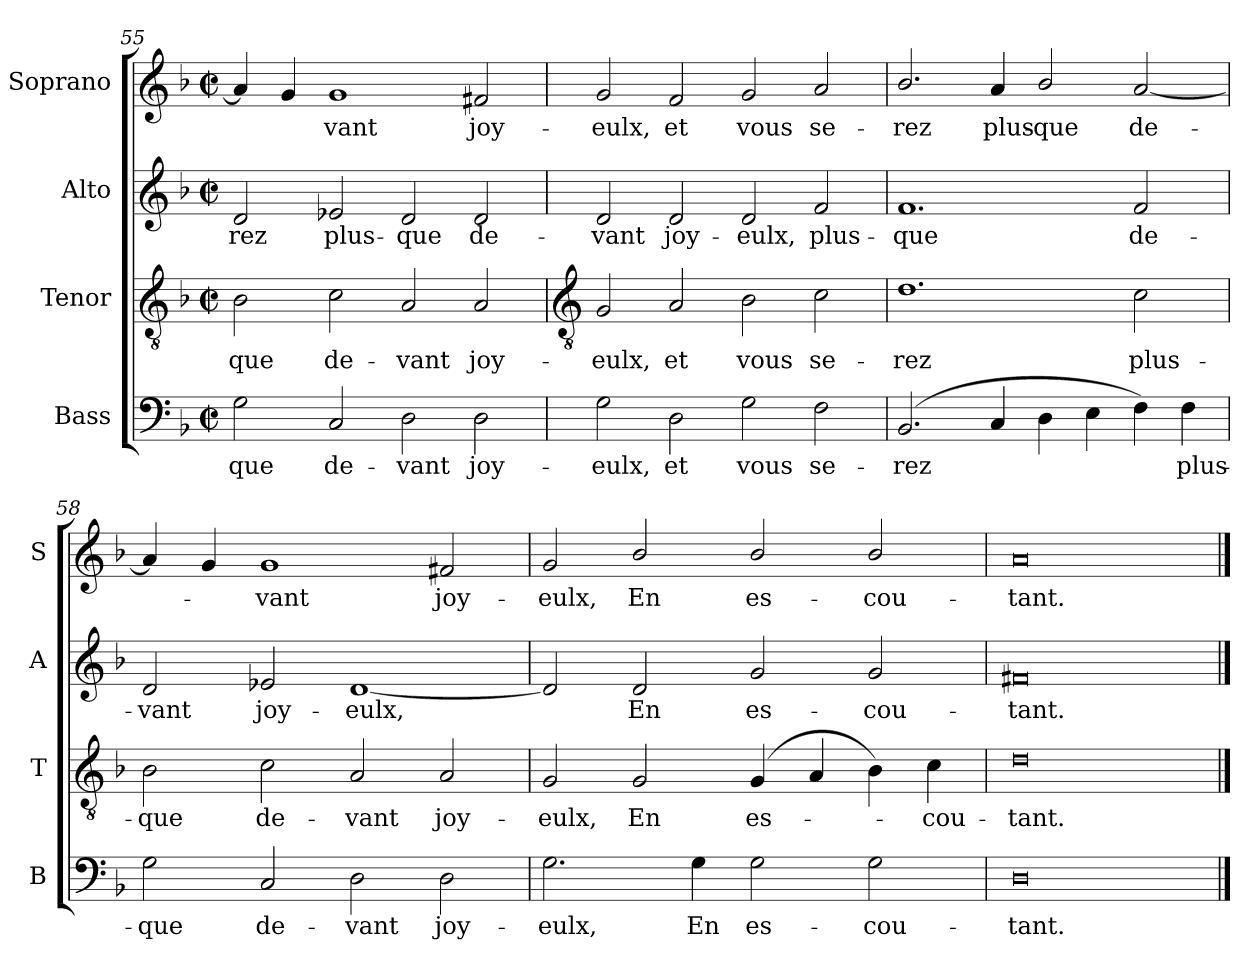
**kern	**text	**kern	**text	**kern	**text	**kern	**text
*part4	*part4	*part3	*part3	*part2	*part2	*part1	*part1
*staff4	*staff4	*staff3	*staff3	*staff2	*staff2	*staff1	*staff1
*I"Bass	*	*I"Tenor	*	*I"Alto	*	*I"Soprano	*
*I'B	*	*I'T	*	*I'A	*	*I'S	*
*clefF4	*	*clefGv2	*	*clefG2	*	*clefG2	*
*k[b-]	*	*k[b-]	*	*k[b-]	*	*k[b-]	*
*F:	*	*F:	*	*F:	*	*F:	*
*M4/2	*	*M4/2	*	*M4/2	*	*M4/2	*
*met(c|)	*	*met(c|)	*	*met(c|)	*	*met(c|)	*
=55	=55	=55	=55	=55	=55	=55	=55
!	!LO:LY:b	!	!LO:LY:b	!	!LO:LY:b	!	!
2G	-que	2B-	-que	2d	-rez	4a]	.
.	.	.	.	.	.	4g	.
!	!LO:LY:b	!	!LO:LY:b	!	!LO:LY:b	!	!LO:LY:b
2C	de-	2c	de-	2e-X	plus-	1g	vant
!	!LO:LY:b	!	!LO:LY:b	!	!LO:LY:b	!	!
2D	-vant	2A	-vant	2d	-que	.	.
!	!LO:LY:b	!	!LO:LY:b	!	!LO:LY:b	!	!LO:LY:b
2D	joy-	2A	joy-	2d	de-	2f#X	joy-
!!LO:LB:g=z
=56	=56	=56	=56	=56	=56	=56	=56
*	*	*clefGv2	*	*	*	*	*
!	!LO:LY:b	!	!LO:LY:b	!	!LO:LY:b	!	!LO:LY:b
2G	-eulx,	2G	-eulx,	2d	-vant	2g	-eulx,
!	!LO:LY:b	!	!LO:LY:b	!	!LO:LY:b	!	!LO:LY:b
2D	et	2A	et	2d	joy-	2f	et
!	!LO:LY:b	!	!LO:LY:b	!	!LO:LY:b	!	!LO:LY:b
2G	vous	2B-	vous	2d	-eulx,	2g	vous
!	!LO:LY:b	!	!LO:LY:b	!	!LO:LY:b	!	!LO:LY:b
2F	se-	2c	se-	2f	plus-	2a	se-
=57	=57	=57	=57	=57	=57	=57	=57
!	!LO:LY:b	!	!LO:LY:b	!	!LO:LY:b	!	!LO:LY:b
(>2.BB-	-rez	1.d	-rez	1.f	-que	2.b-/	-rez
!	!	!	!	!	!	!	!LO:LY:b
4C	.	.	.	.	.	4a	plus-
!	!	!	!	!	!	!	!LO:LY:b
4D	.	.	.	.	.	2b-/	-que
4E	.	.	.	.	.	.	.
!	!	!	!LO:LY:b	!	!LO:LY:b	!	!LO:LY:b
4F)	.	2c	plus-	2f	de-	[2a	de-
!	!LO:LY:b	!	!	!	!	!	!
4F	plus-	.	.	.	.	.	.
=58	=58	=58	=58	=58	=58	=58	=58
!	!LO:LY:b	!	!LO:LY:b	!	!LO:LY:b	!	!
2G	-que	2B-	-que	2d	-vant	4a]	.
.	.	.	.	.	.	4g	.
!	!LO:LY:b	!	!LO:LY:b	!	!LO:LY:b	!	!LO:LY:b
2C	de-	2c	de-	2e-X	joy-	1g	vant
!	!LO:LY:b	!	!LO:LY:b	!	!LO:LY:b	!	!
2D	-vant	2A	-vant	[1d	-eulx,	.	.
!	!LO:LY:b	!	!LO:LY:b	!	!	!	!LO:LY:b
2D	joy-	2A	joy-	.	.	2f#X	joy-
=59	=59	=59	=59	=59	=59	=59	=59
!	!LO:LY:b	!	!LO:LY:b	!	!	!	!LO:LY:b
2.G	-eulx,	2G	-eulx,	2d]	.	2g	-eulx,
!	!	!	!LO:LY:b	!	!LO:LY:b	!	!LO:LY:b
.	.	2G	En	2d	En	2b-/	En
!	!LO:LY:b	!	!	!	!	!	!
4G	En	.	.	.	.	.	.
!	!LO:LY:b	!	!LO:LY:b	!	!LO:LY:b	!	!LO:LY:b
2G	es-	(<4G	es-	2g	es-	2b-/	es-
.	.	4A	.	.	.	.	.
!	!LO:LY:b	!	!	!	!LO:LY:b	!	!LO:LY:b
2G	-cou-	4B-)	.	2g	-cou-	2b-/	-cou-
!	!	!	!LO:LY:b	!	!	!	!
.	.	4c	cou-	.	.	.	.
=60	=60	=60	=60	=60	=60	=60	=60
!	!LO:LY:b	!	!LO:LY:b	!	!LO:LY:b	!	!LO:LY:b
0D	-tant.	0d	-tant.	0f#	-tant.	0a	-tant.
==	==	==	==	==	==	==	==
*-	*-	*-	*-	*-	*-	*-	*-
